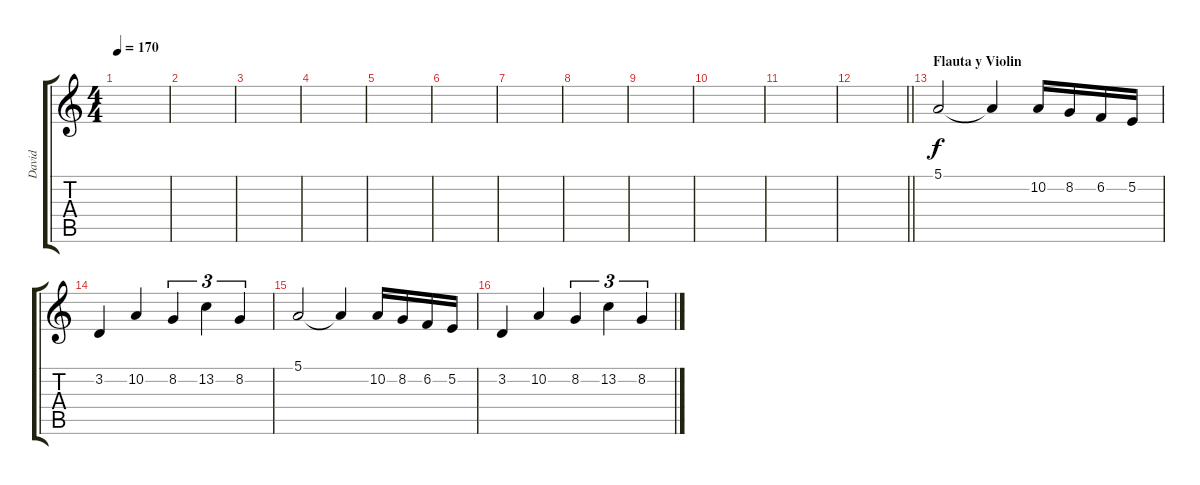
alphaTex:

\track ("David" "David") {instrument violin}
\staff {score tabs}
\tuning (E4 B3 G3 D3 A2 E2) {hide}
\ts (4 4)
\tempo 170
\clef g2
\ks c
|
|
|
|
|
|
|
|
|
|
|
\barLineRight lightlight
|
\section ("" "Flauta y Violin")
5.1.2 5.1{t}.4 10.2.16 8.2.16 6.2.16 5.2.16 |
3.2.4 10.2.4 8.2.4{tu (3 2)} 13.2.4{tu (3 2)} 8.2.4{tu (3 2)} |
5.1.2 5.1{t}.4 10.2.16 8.2.16 6.2.16 5.2.16 |
3.2.4 10.2.4 8.2.4{tu (3 2)} 13.2.4{tu (3 2)} 8.2.4{tu (3 2)}
